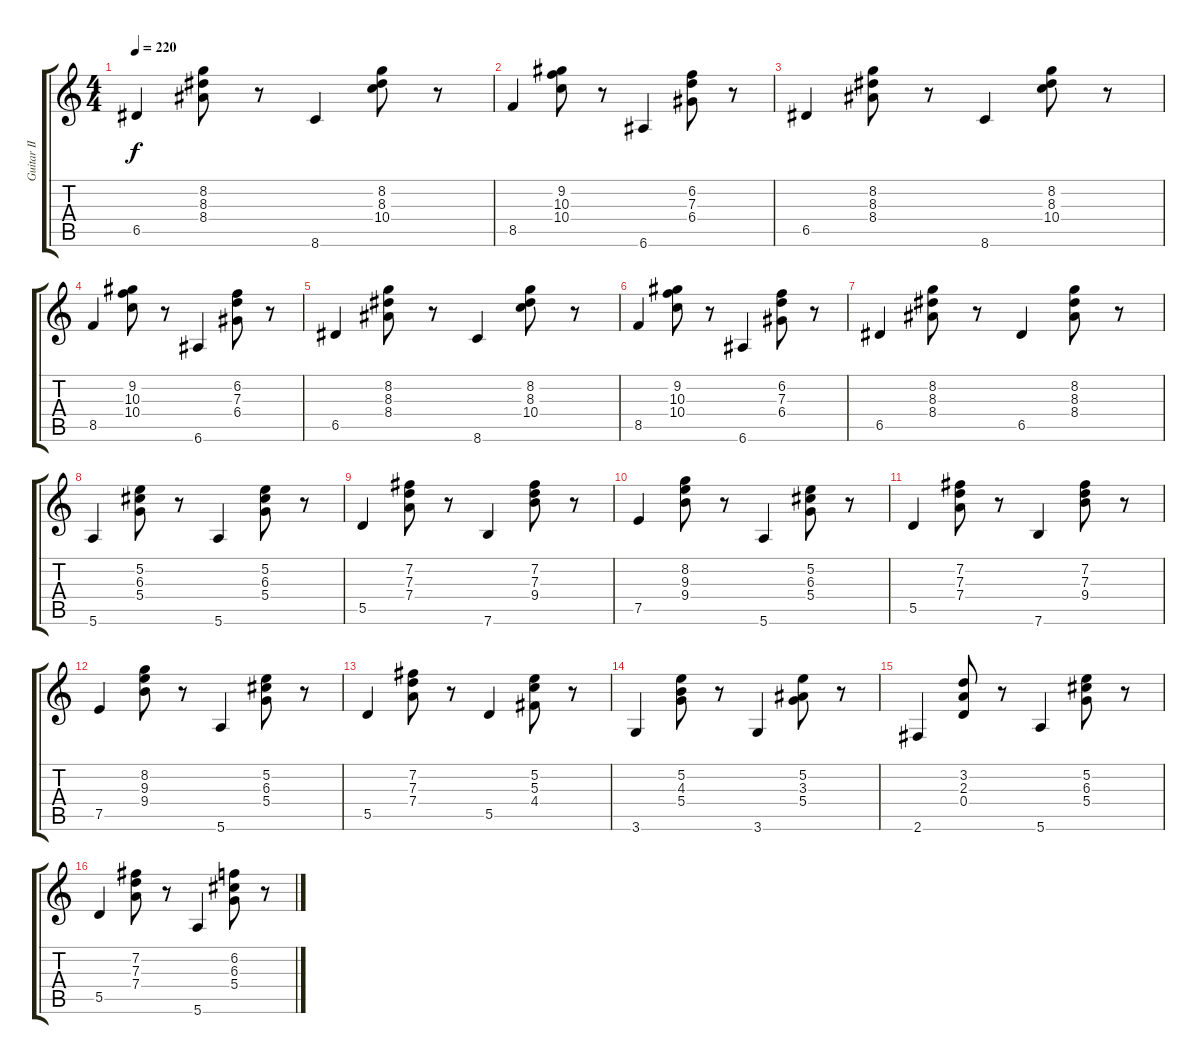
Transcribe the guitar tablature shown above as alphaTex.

\track ("Guitar II" "Guitar II") {instrument acousticguitarsteel}
\staff {score tabs}
\tuning (E4 B3 G3 D3 A2 E2) {hide}
\ts (4 4)
\tempo 220
\clef g2
\ks c
6.5.4{dy f} (8.2 8.3 8.4).8 r.8 8.6.4 (8.2 8.3 10.4).8 r.8 |
8.5.4 (9.2 10.3 10.4).8 r.8 6.6.4 (6.2 7.3 6.4).8 r.8 |
6.5.4 (8.2 8.3 8.4).8 r.8 8.6.4 (8.2 8.3 10.4).8 r.8 |
8.5.4 (9.2 10.3 10.4).8 r.8 6.6.4 (6.2 7.3 6.4).8 r.8 |
6.5.4 (8.2 8.3 8.4).8 r.8 8.6.4 (8.2 8.3 10.4).8 r.8 |
8.5.4 (9.2 10.3 10.4).8 r.8 6.6.4 (6.2 7.3 6.4).8 r.8 |
6.5.4 (8.2 8.3 8.4).8 r.8 6.5.4 (8.2 8.3 8.4).8 r.8 |
5.6.4 (5.2 6.3 5.4).8 r.8 5.6.4 (5.2 6.3 5.4).8 r.8 |
5.5.4 (7.2 7.3 7.4).8 r.8 7.6.4 (7.2 7.3 9.4).8 r.8 |
7.5.4 (8.2 9.3 9.4).8 r.8 5.6.4 (5.2 6.3 5.4).8 r.8 |
5.5.4 (7.2 7.3 7.4).8 r.8 7.6.4 (7.2 7.3 9.4).8 r.8 |
7.5.4 (8.2 9.3 9.4).8 r.8 5.6.4 (5.2 6.3 5.4).8 r.8 |
5.5.4 (7.2 7.3 7.4).8 r.8 5.5.4 (5.2 5.3 4.4).8 r.8 |
3.6.4 (5.2 4.3 5.4).8 r.8 3.6.4 (5.2 3.3 5.4).8 r.8 |
2.6.4 (3.2 2.3 0.4).8 r.8 5.6.4 (5.2 6.3 5.4).8 r.8 |
5.5.4 (7.2 7.3 7.4).8 r.8 5.6.4 (6.2 6.3 5.4).8 r.8
